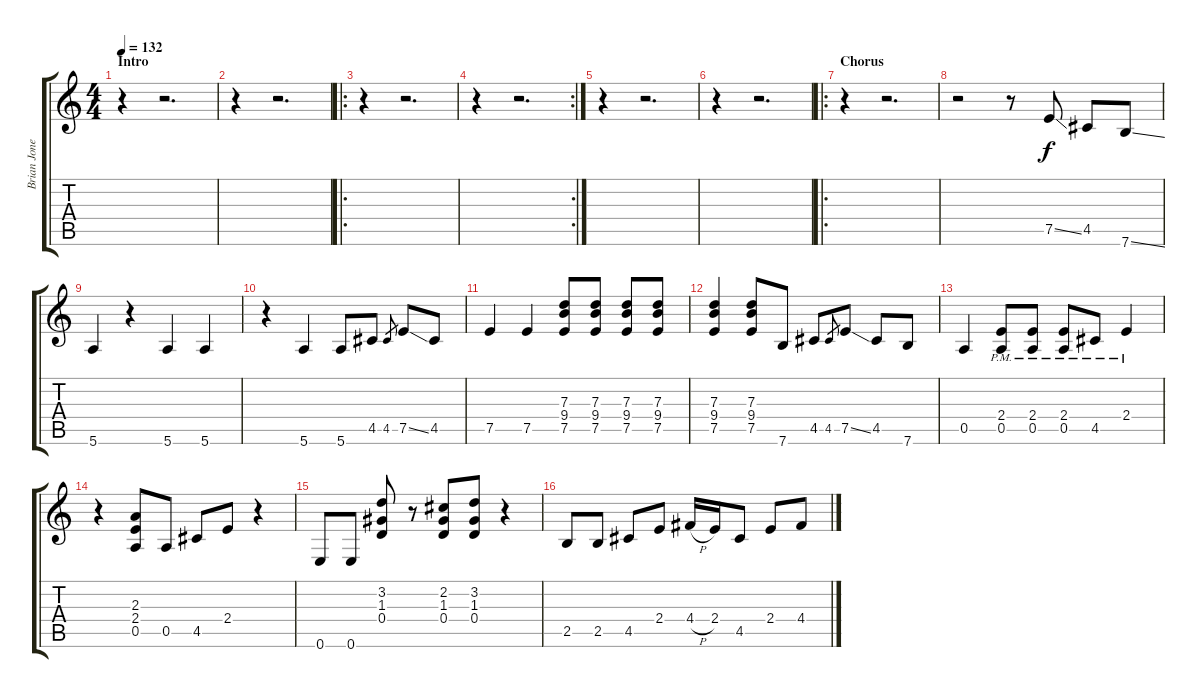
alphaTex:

\track ("Brian Jones" "Brian Jone") {instrument electricguitarclean}
\staff {score tabs}
\tuning (E4 B3 G3 D3 A2 E2) {hide}
\ts (4 4)
\section ("" "Intro")
\tempo 132
\clef g2
\ks c
r.4{dy f instrument electricguitarclean} r.2{d} |
r.4 r.2{d} |
\ro
r.4 r.2{d} |
\rc 2
r.4 r.2{d} |
r.4 r.2{d} |
r.4 r.2{d} |
\ro
\section ("" "Chorus")
r.4 r.2{d} |
r.2 r.8 7.5{ss}.8 4.5.8 7.6{ss}.8 |
5.6.4 r.4 5.6.4 5.6.4 |
r.4 5.6.4 5.6.8 4.5.8 4.5.8{gr} 7.5{ss}.8 4.5.8 |
7.5.4 7.5.4 (7.3 9.4 7.5).8 (7.3 9.4 7.5).8 (7.3 9.4 7.5).8 (7.3 9.4 7.5).8 |
(7.3 9.4 7.5).4 (7.3 9.4 7.5).8 7.6.8 4.5.8 4.5.8{gr} 7.5{ss}.8 4.5.8 7.6.8 |
0.5.4 (2.4{pm} 0.5{pm}).8 (2.4{pm} 0.5{pm}).8 (2.4{pm} 0.5{pm}).8 4.5{pm}.8 2.4{pm}.4 |
r.4 (2.3 2.4 0.5).8 0.5.8 4.5.8 2.4.8 r.4 |
0.6.8 0.6.8 (3.2 1.3 0.4).8 r.8 (2.2 1.3 0.4).8 (3.2 1.3 0.4).8 r.4 |
2.5.8 2.5.8 4.5.8 2.4.8 4.4{h}.16 2.4.16 4.5.8 2.4.8 4.4.8
